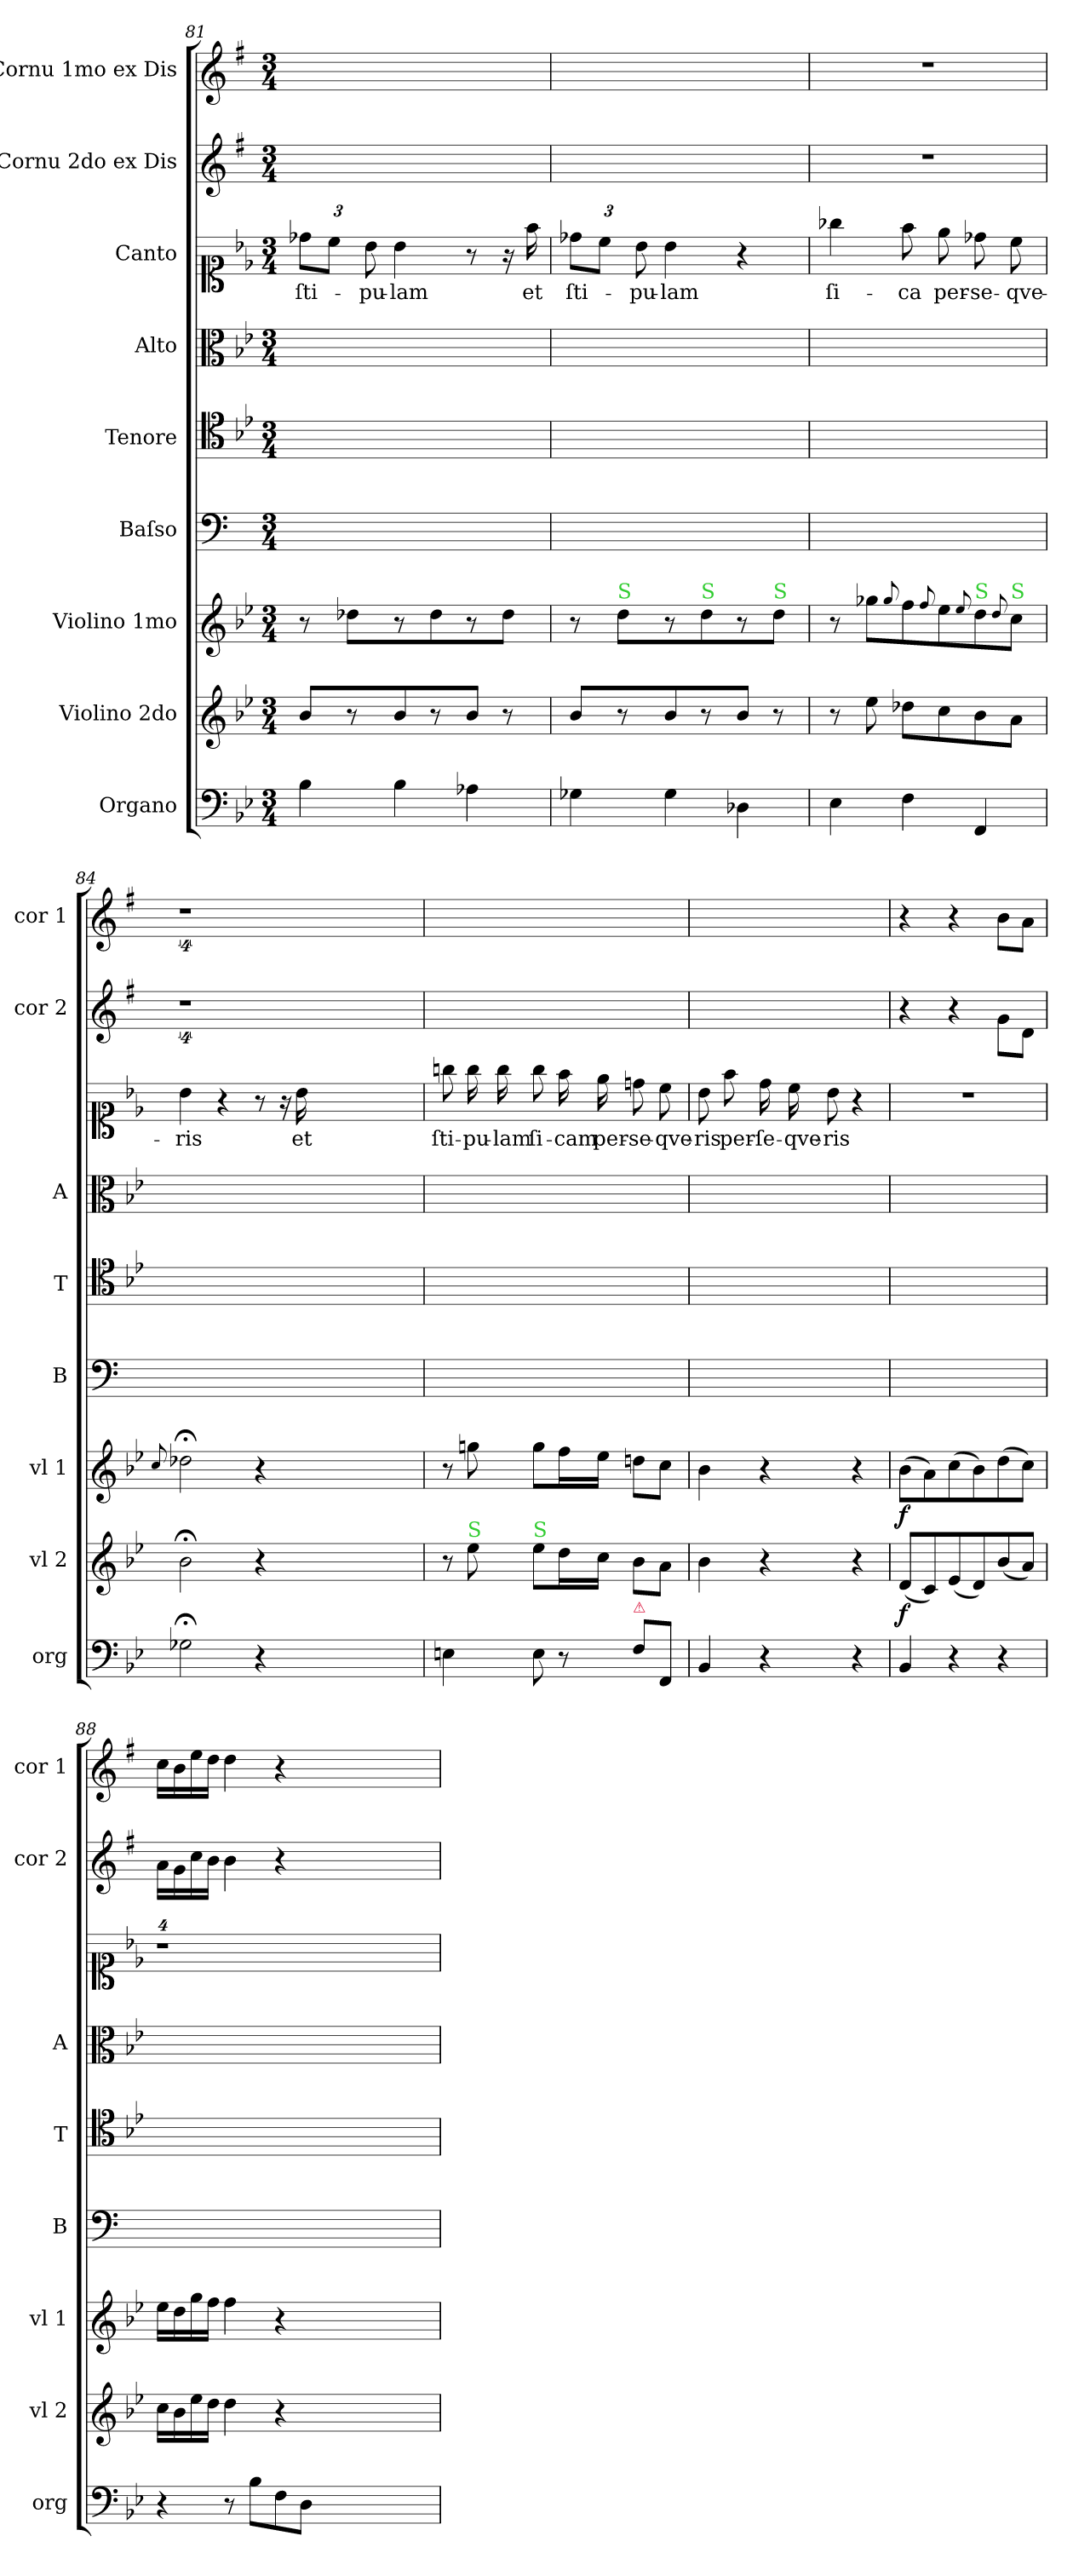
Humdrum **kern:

**kern	**kern	**dynam	**kern	**dynam	**kern	**kern	**kern	**kern	**text	**kern	**kern
*part9	*part8	*part8	*part7	*part7	*part6	*part5	*part4	*part3	*part3	*part2	*part1
*staff9	*staff8	*staff8	*staff7	*staff7	*staff6	*staff5	*staff4	*staff3	*staff3	*staff2	*staff1
*I"Organo	*I"Violino 2do	*	*I"Violino 1mo	*	*I"Baſso	*I"Tenore	*I"Alto	*I"Canto	*	*I"Cornu 2do ex Dis	*I"Cornu 1mo ex Dis
*I'org	*I'vl 2	*	*I'vl 1	*	*I'B	*I'T	*I'A	*	*	*I'cor 2	*I'cor 1
*clefF4	*clefG2	*	*clefG2	*	*clefF4	*clefC4	*clefC3	*clefC1	*	*clefG2	*clefG2
*	*	*	*	*	*	*	*	*	*	*ITrd-2c-3	*ITrd-2c-3
*k[b-e-]	*k[b-e-]	*	*k[b-e-]	*	*k[]	*k[b-e-]	*k[b-e-]	*k[b-e-]	*	*k[b-e-]	*k[b-e-]
*M3/4	*M3/4	*	*M3/4	*	*M3/4	*M3/4	*M3/4	*M3/4	*	*M3/4	*M3/4
*	*	*	*	*	*	*	*	*Xbrackettup	*	*	*
=81	=81	=81	=81	=81	=81	=81	=81	=81	=81	=81	=81
4B-\	8b-/L	.	8r	.	2.ryy	2.ryy	2.ryy	12dd-X\L	ſti-	2.ryy	2.ryy
.	.	.	.	.	.	.	.	12cc\J	.	.	.
.	8r	.	8dd-X\L	.	.	.	.	.	.	.	.
.	.	.	.	.	.	.	.	12b-\	-pu-	.	.
4B-\	8b-/	.	8r	.	.	.	.	4b-\	-lam	.	.
.	8r	.	8dd-\	.	.	.	.	.	.	.	.
4A-X\	8b-/J	.	8r	.	.	.	.	8r	.	.	.
.	8r	.	8dd-\J	.	.	.	.	16r	.	.	.
.	.	.	.	.	.	.	.	16ff\	et	.	.
=82	=82	=82	=82	=82	=82	=82	=82	=82	=82	=82	=82
4G-X\	8b-/L	.	8r	.	2.ryy	2.ryy	2.ryy	12dd-X\L	ſti-	2.ryy	2.ryy
.	.	.	.	.	.	.	.	12cc\J	.	.	.
!	!	!	!LO:TX:a:color=limegreen:t=S	!	!	!	!	!	!	!	!
.	8r	.	8dd\L	.	.	.	.	.	.	.	.
.	.	.	.	.	.	.	.	12b-\	-pu-	.	.
4G-\	8b-/	.	8r	.	.	.	.	4b-\	-lam	.	.
!	!	!	!LO:TX:a:color=limegreen:t=S	!	!	!	!	!	!	!	!
.	8r	.	8dd\	.	.	.	.	.	.	.	.
4D-X\	8b-/J	.	8r	.	.	.	.	4r	.	.	.
!	!	!	!LO:TX:a:color=limegreen:t=S	!	!	!	!	!	!	!	!
.	8r	.	8dd\J	.	.	.	.	.	.	.	.
=83	=83	=83	=83	=83	=83	=83	=83	=83	=83	=83	=83
4E-\	8r	.	8r	.	2.ryy	2.ryy	2.ryy	4gg-X\	ſi-	2.r	2.r
.	8ee-\	.	8gg-X\L	.	.	.	.	.	.	.	.
.	.	.	8qqgg-/	.	.	.	.	.	.	.	.
4F\	8dd-X\L	.	8ff\	.	.	.	.	8ff\	-ca	.	.
.	.	.	8qqff/	.	.	.	.	.	.	.	.
.	8cc\	.	8ee-\	.	.	.	.	8ee-\	per-	.	.
.	.	.	8qqee-/	.	.	.	.	.	.	.	.
!	!	!	!LO:TX:a:color=limegreen:t=S	!	!	!	!	!	!	!	!
4FF/	8b-\	.	8dd\	.	.	.	.	8dd-X\	-se-	.	.
.	.	.	8qqdd/	.	.	.	.	.	.	.	.
!	!	!	!LO:TX:a:color=limegreen:t=S	!	!	!	!	!	!	!	!
.	8a\J	.	8cc\J	.	.	.	.	8cc\	-qve-	.	.
=84	=84	=84	=84	=84	=84	=84	=84	=84	=84	=84	=84
.	.	.	8qqcc/	.	.	.	.	.	.	.	.
2G-X;<\	2b-;<\	.	2dd-X;<\	.	2.ryy	2.ryy	2.ryy	4b-\	-ris	4%9r	4%9r
.	.	.	.	.	.	.	.	4r	.	.	.
4r	4r	.	4r	.	.	.	.	8r	.	.	.
.	.	.	.	.	.	.	.	16r	.	.	.
.	.	.	.	.	.	.	.	16b-\	et	.	.
1.ryy	1.ryy	.	1.ryy	.	1.ryy	1.ryy	1.ryy	1.ryy	.	.	.
=85	=85	=85	=85	=85	=85	=85	=85	=85	=85	=85	=85
4En\	8r	.	8r	.	2.ryy	2.ryy	2.ryy	8ggn\	ſti-	2.ryy	2.ryy
!	!LO:TX:a:color=limegreen:t=S	!	!	!	!	!	!	!	!	!	!
.	8ee-\	.	8ggn\	.	.	.	.	16gg\	-pu-	.	.
.	.	.	.	.	.	.	.	16gg\	-lam	.	.
!	!LO:TX:a:color=limegreen:t=S	!	!	!	!	!	!	!	!	!	!
8E\	8ee-\L	.	8gg\L	.	.	.	.	8gg\	ſi-	.	.
8r	16dd\L	.	16ff\L	.	.	.	.	16ff\	-cam	.	.
.	16cc\JJ	.	16ee-\JJ	.	.	.	.	16ee-\	per-	.	.
!LO:TX:a:color=crimson:t=⚠	!	!	!	!	!	!	!	!	!	!	!
8F\L	8b-\L	.	8ddn\L	.	.	.	.	8ddn\	-se-	.	.
8FF/J	8a\J	.	8cc\J	.	.	.	.	8cc\	-qve-	.	.
=86	=86	=86	=86	=86	=86	=86	=86	=86	=86	=86	=86
4BB-/	4b-\	.	4b-\	.	2.ryy	2.ryy	2.ryy	8b-\	-ris	2.ryy	2.ryy
.	.	.	.	.	.	.	.	8ff\	per-	.	.
4r	4r	.	4r	.	.	.	.	16dd\	-ſe-	.	.
.	.	.	.	.	.	.	.	16cc\	-qve-	.	.
.	.	.	.	.	.	.	.	8b-\	-ris	.	.
4r	4r	.	4r	.	.	.	.	4r	.	.	.
=87	=87	=87	=87	=87	=87	=87	=87	=87	=87	=87	=87
!	!	!	!	!LO:DY:b	!	!	!	!	!	!	!
4BB-/	(8d/L	f	(8b-\L	f	2.ryy	2.ryy	2.ryy	2.r	.	4r	4r
.	8c/)	.	8a\)	.	.	.	.	.	.	.	.
4r	(8e-/	.	(8cc\	.	.	.	.	.	.	4r	4r
.	8d/)	.	8b-\)	.	.	.	.	.	.	.	.
4r	(8b-/	.	(8dd\	.	.	.	.	.	.	8b-\L	8dd\L
.	8a/J)	.	8cc\J)	.	.	.	.	.	.	8f\J	8cc\J
=88	=88	=88	=88	=88	=88	=88	=88	=88	=88	=88	=88
4r	16cc\LL	.	16ee-\LL	.	2.ryy	2.ryy	2.ryy	4%9r	.	16cc\LL	16ee-\LL
.	16b-\	.	16dd\	.	.	.	.	.	.	16b-\	16dd\
.	16ee-\	.	16gg\	.	.	.	.	.	.	16ee-\	16gg\
.	16dd\JJ	.	16ff\JJ	.	.	.	.	.	.	16dd\JJ	16ff\JJ
8r	4dd\	.	4ff\	.	.	.	.	.	.	4dd\	4ff\
8B-\L	.	.	.	.	.	.	.	.	.	.	.
8F\	4r	.	4r	.	.	.	.	.	.	4r	4r
8D\J	.	.	.	.	.	.	.	.	.	.	.
1.ryy	1.ryy	.	1.ryy	.	1.ryy	1.ryy	1.ryy	.	.	1.ryy	1.ryy
=	=	=	=	=	=	=	=	=	=	=	=
*-	*-	*-	*-	*-	*-	*-	*-	*-	*-	*-	*-
